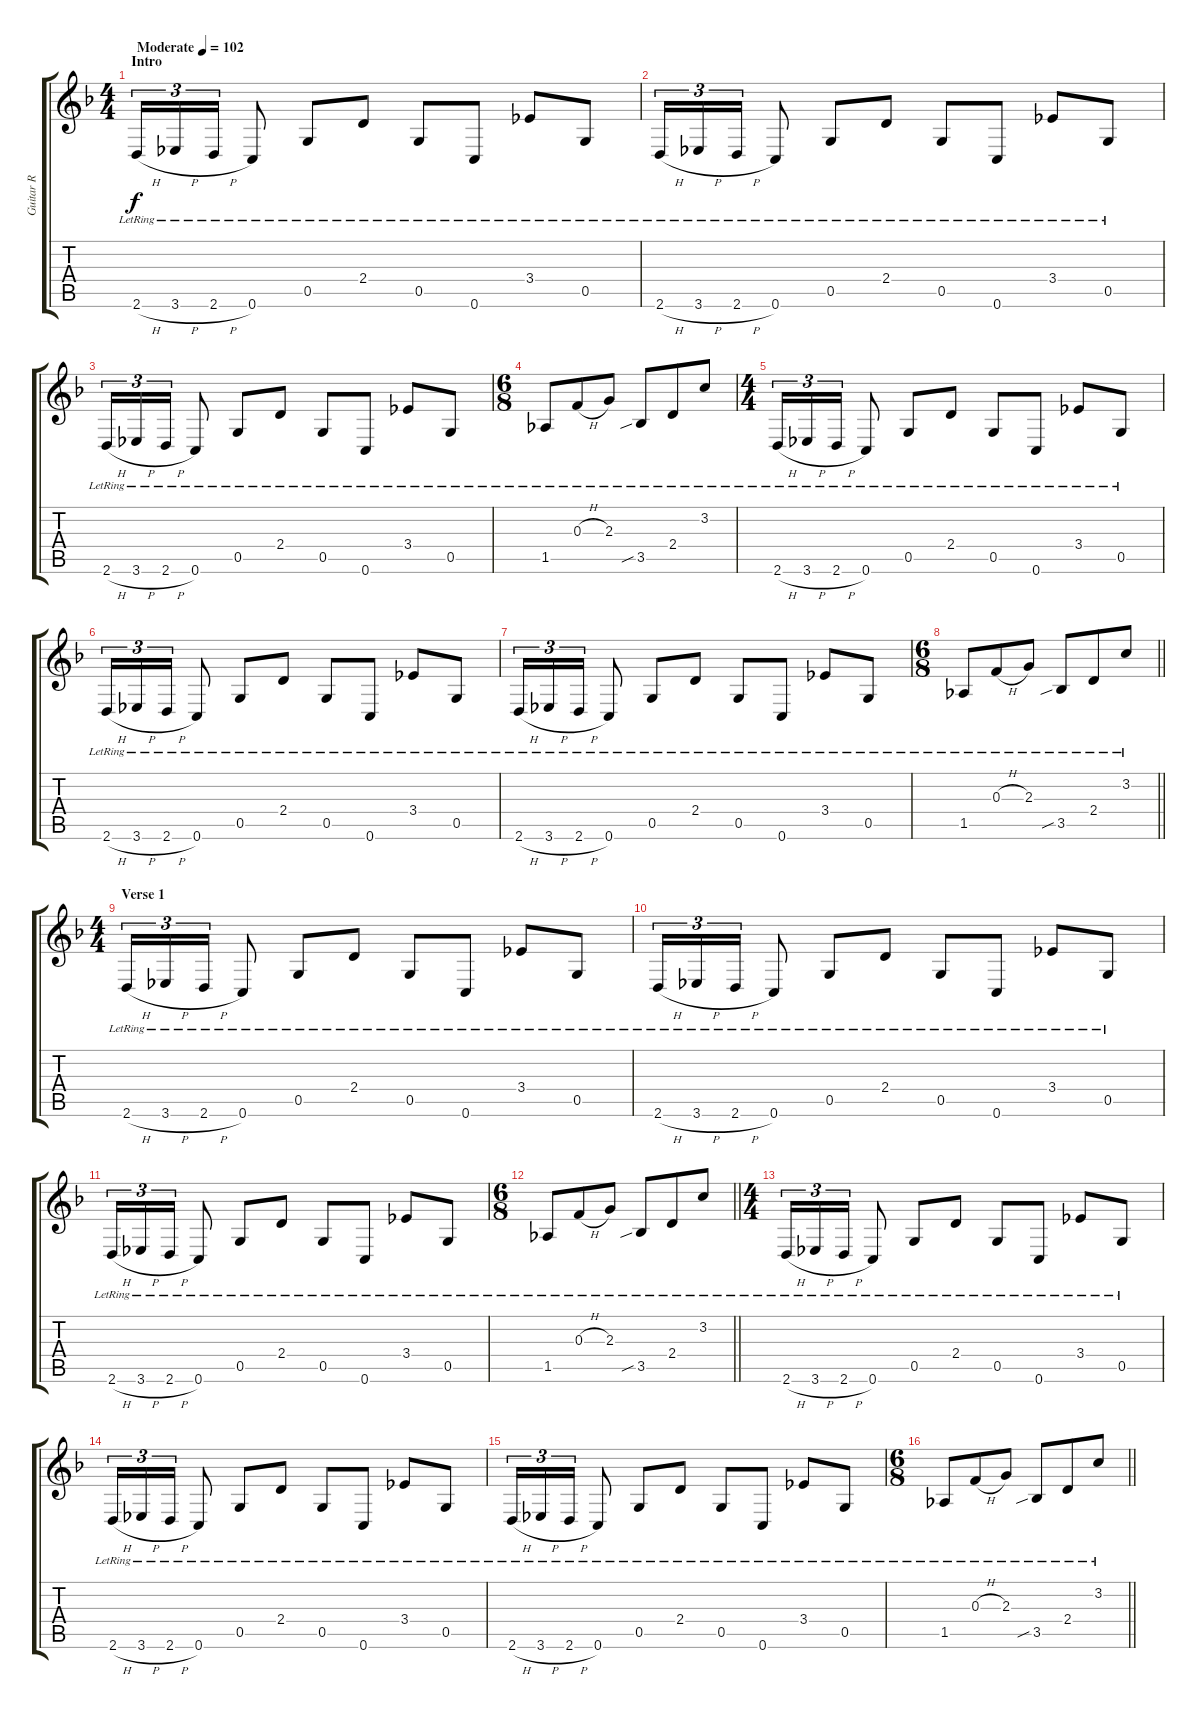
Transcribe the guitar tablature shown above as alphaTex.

\track ("Guitar R" "Guitar R") {instrument overdrivenguitar}
\staff {score tabs}
\tuning (D4 A3 F3 C3 G2 C2) {hide}
\ts (4 4)
\section ("" "Intro")
\tempo (102 "Moderate")
\clef g2
\ks f
2.6{h lr}.16{tu (3 2) dy f instrument electricguitarclean} 3.6{h lr}.16{tu (3 2)} 2.6{h lr}.16{tu (3 2)} 0.6{lr}.8 0.5{lr}.8 2.4{lr}.8 0.5{lr}.8 0.6{lr}.8 3.4{lr}.8 0.5{lr}.8 |
2.6{h lr}.16{tu (3 2)} 3.6{h lr}.16{tu (3 2)} 2.6{h lr}.16{tu (3 2)} 0.6{lr}.8 0.5{lr}.8 2.4{lr}.8 0.5{lr}.8 0.6{lr}.8 3.4{lr}.8 0.5{lr}.8 |
2.6{h lr}.16{tu (3 2)} 3.6{h lr}.16{tu (3 2)} 2.6{h lr}.16{tu (3 2)} 0.6{lr}.8 0.5{lr}.8 2.4{lr}.8 0.5{lr}.8 0.6{lr}.8 3.4{lr}.8 0.5{lr}.8 |
\ts (6 8)
1.5{lr}.8 0.3{h lr}.8 2.3{lr}.8 3.5{sib lr}.8 2.4{lr}.8 3.2{lr}.8 |
\ts (4 4)
2.6{h lr}.16{tu (3 2)} 3.6{h lr}.16{tu (3 2)} 2.6{h lr}.16{tu (3 2)} 0.6{lr}.8 0.5{lr}.8 2.4{lr}.8 0.5{lr}.8 0.6{lr}.8 3.4{lr}.8 0.5{lr}.8 |
2.6{h lr}.16{tu (3 2)} 3.6{h lr}.16{tu (3 2)} 2.6{h lr}.16{tu (3 2)} 0.6{lr}.8 0.5{lr}.8 2.4{lr}.8 0.5{lr}.8 0.6{lr}.8 3.4{lr}.8 0.5{lr}.8 |
2.6{h lr}.16{tu (3 2)} 3.6{h lr}.16{tu (3 2)} 2.6{h lr}.16{tu (3 2)} 0.6{lr}.8 0.5{lr}.8 2.4{lr}.8 0.5{lr}.8 0.6{lr}.8 3.4{lr}.8 0.5{lr}.8 |
\ts (6 8)
\barLineRight lightlight
1.5{lr}.8 0.3{h lr}.8 2.3{lr}.8 3.5{sib lr}.8 2.4{lr}.8 3.2{lr}.8 |
\ts (4 4)
\section ("" "Verse 1")
2.6{h lr}.16{tu (3 2)} 3.6{h lr}.16{tu (3 2)} 2.6{h lr}.16{tu (3 2)} 0.6{lr}.8 0.5{lr}.8 2.4{lr}.8 0.5{lr}.8 0.6{lr}.8 3.4{lr}.8 0.5{lr}.8 |
2.6{h lr}.16{tu (3 2)} 3.6{h lr}.16{tu (3 2)} 2.6{h lr}.16{tu (3 2)} 0.6{lr}.8 0.5{lr}.8 2.4{lr}.8 0.5{lr}.8 0.6{lr}.8 3.4{lr}.8 0.5{lr}.8 |
2.6{h lr}.16{tu (3 2)} 3.6{h lr}.16{tu (3 2)} 2.6{h lr}.16{tu (3 2)} 0.6{lr}.8 0.5{lr}.8 2.4{lr}.8 0.5{lr}.8 0.6{lr}.8 3.4{lr}.8 0.5{lr}.8 |
\ts (6 8)
\barLineRight lightlight
1.5{lr}.8 0.3{h lr}.8 2.3{lr}.8 3.5{sib lr}.8 2.4{lr}.8 3.2{lr}.8 |
\ts (4 4)
2.6{h lr}.16{tu (3 2)} 3.6{h lr}.16{tu (3 2)} 2.6{h lr}.16{tu (3 2)} 0.6{lr}.8 0.5{lr}.8 2.4{lr}.8 0.5{lr}.8 0.6{lr}.8 3.4{lr}.8 0.5{lr}.8 |
2.6{h lr}.16{tu (3 2)} 3.6{h lr}.16{tu (3 2)} 2.6{h lr}.16{tu (3 2)} 0.6{lr}.8 0.5{lr}.8 2.4{lr}.8 0.5{lr}.8 0.6{lr}.8 3.4{lr}.8 0.5{lr}.8 |
2.6{h lr}.16{tu (3 2)} 3.6{h lr}.16{tu (3 2)} 2.6{h lr}.16{tu (3 2)} 0.6{lr}.8 0.5{lr}.8 2.4{lr}.8 0.5{lr}.8 0.6{lr}.8 3.4{lr}.8 0.5{lr}.8 |
\ts (6 8)
\barLineRight lightlight
1.5{lr}.8 0.3{h lr}.8 2.3{lr}.8 3.5{sib lr}.8 2.4{lr}.8 3.2{lr}.8
